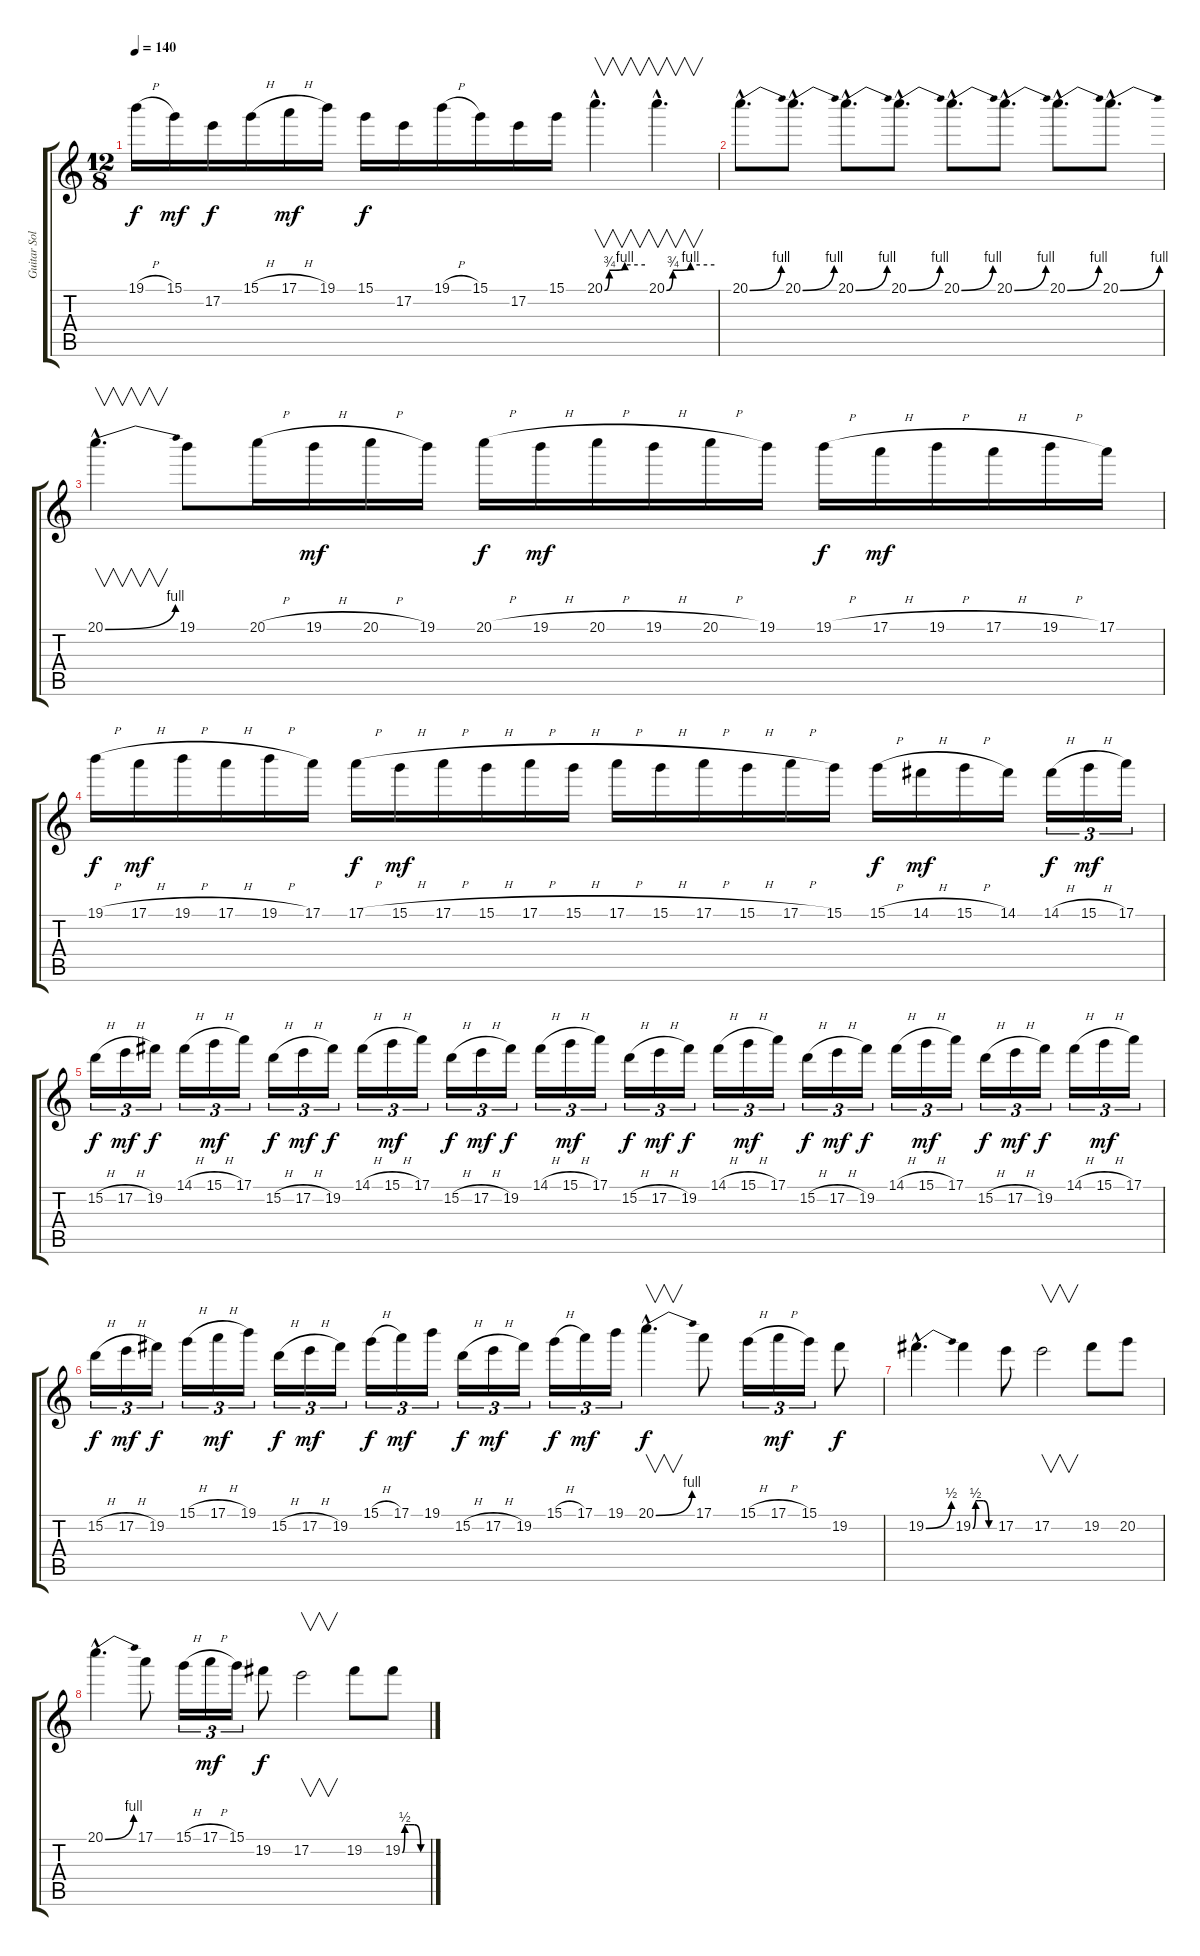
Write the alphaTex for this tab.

\track ("Guitar Solo" "Guitar Sol") {instrument distortionguitar}
\staff {score tabs}
\tuning (E4 B3 G3 D3 A2 E2) {hide}
\ts (12 8)
\tempo 140
\clef g2
\ks c
19.1{h}.16{dy f} 15.1.16{dy mf} 17.2.16{dy f} 15.1{h}.16 17.1{h}.16{dy mf} 19.1.16 15.1.16{dy f} 17.2.16 19.1{h}.16 15.1.16 17.2.16 15.1.16 20.1{be (custom 0 0 7 3 30 4 60 4) hac}.4{v d} 20.1{be (custom 0 0 8 3 30 4 60 4) hac}.4{v d} |
20.1{be (bend 0 0 60 4) hac}.8{d} 20.1{be (bend 0 0 60 4) hac}.8{d} 20.1{be (bend 0 0 60 4) hac}.8{d} 20.1{be (bend 0 0 60 4) hac}.8{d} 20.1{be (bend 0 0 60 4) hac}.8{d} 20.1{be (bend 0 0 60 4) hac}.8{d} 20.1{be (bend 0 0 60 4) hac}.8{d} 20.1{be (bend 0 0 60 4) hac}.8{d} |
20.1{be (bend 0 0 60 4) hac}.4{v d} 19.1.8 20.1{h}.16 19.1{h}.16{dy mf} 20.1{h}.16 19.1.16 20.1{h}.16{dy f} 19.1{h}.16{dy mf} 20.1{h}.16 19.1{h}.16 20.1{h}.16 19.1.16 19.1{h}.16{dy f} 17.1{h}.16{dy mf} 19.1{h}.16 17.1{h}.16 19.1{h}.16 17.1.16 |
19.1{h}.16{dy f} 17.1{h}.16{dy mf} 19.1{h}.16 17.1{h}.16 19.1{h}.16 17.1.16 17.1{h}.16{dy f} 15.1{h}.16{dy mf} 17.1{h}.16 15.1{h}.16 17.1{h}.16 15.1{h}.16 17.1{h}.16 15.1{h}.16 17.1{h}.16 15.1{h}.16 17.1{h}.16 15.1.16 15.1{h}.16{dy f} 14.1{h}.16{dy mf} 15.1{h}.16 14.1.16 14.1{h}.16{tu (3 2) dy f} 15.1{h}.16{tu (3 2) dy mf} 17.1.16{tu (3 2)} |
15.2{h}.16{tu (3 2) dy f} 17.2{h}.16{tu (3 2) dy mf} 19.2.16{tu (3 2) dy f} 14.1{h}.16{tu (3 2)} 15.1{h}.16{tu (3 2) dy mf} 17.1.16{tu (3 2)} 15.2{h}.16{tu (3 2) dy f} 17.2{h}.16{tu (3 2) dy mf} 19.2.16{tu (3 2) dy f} 14.1{h}.16{tu (3 2)} 15.1{h}.16{tu (3 2) dy mf} 17.1.16{tu (3 2)} 15.2{h}.16{tu (3 2) dy f} 17.2{h}.16{tu (3 2) dy mf} 19.2.16{tu (3 2) dy f} 14.1{h}.16{tu (3 2)} 15.1{h}.16{tu (3 2) dy mf} 17.1.16{tu (3 2)} 15.2{h}.16{tu (3 2) dy f} 17.2{h}.16{tu (3 2) dy mf} 19.2.16{tu (3 2) dy f} 14.1{h}.16{tu (3 2)} 15.1{h}.16{tu (3 2) dy mf} 17.1.16{tu (3 2)} 15.2{h}.16{tu (3 2) dy f} 17.2{h}.16{tu (3 2) dy mf} 19.2.16{tu (3 2) dy f} 14.1{h}.16{tu (3 2)} 15.1{h}.16{tu (3 2) dy mf} 17.1.16{tu (3 2)} 15.2{h}.16{tu (3 2) dy f} 17.2{h}.16{tu (3 2) dy mf} 19.2.16{tu (3 2) dy f} 14.1{h}.16{tu (3 2)} 15.1{h}.16{tu (3 2) dy mf} 17.1.16{tu (3 2)} |
15.2{h}.16{tu (3 2) dy f} 17.2{h}.16{tu (3 2) dy mf} 19.2.16{tu (3 2) dy f} 15.1{h}.16{tu (3 2)} 17.1{h}.16{tu (3 2) dy mf} 19.1.16{tu (3 2)} 15.2{h}.16{tu (3 2) dy f} 17.2{h}.16{tu (3 2) dy mf} 19.2.16{tu (3 2)} 15.1{h}.16{tu (3 2) dy f} 17.1.16{tu (3 2) dy mf} 19.1.16{tu (3 2)} 15.2{h}.16{tu (3 2) dy f} 17.2{h}.16{tu (3 2) dy mf} 19.2.16{tu (3 2)} 15.1{h}.16{tu (3 2) dy f} 17.1.16{tu (3 2) dy mf} 19.1.16{tu (3 2)} 20.1{be (bend 0 0 60 4) hac}.4{v d dy f} 17.1.8 15.1{h}.16{tu (3 2)} 17.1{h}.16{tu (3 2) dy mf} 15.1.16{tu (3 2)} 19.2.8{dy f} |
19.2{be (bend 0 0 60 2) hac}.4{d} 19.2{be (custom 0 0 8 2 15 2 30 2 45 0 60 0)}.4 17.2.8 17.2.2{v} 19.2.8 20.2.8 |
20.1{be (bend 0 0 60 4) hac}.4{d} 17.1.8 15.1{h}.16{tu (3 2)} 17.1{h}.16{tu (3 2) dy mf} 15.1.16{tu (3 2)} 19.2.8{dy f} 17.2.2{v} 19.2.8 19.2{be (custom 0 0 6 2 15 2 30 2 45 0 60 0)}.8
